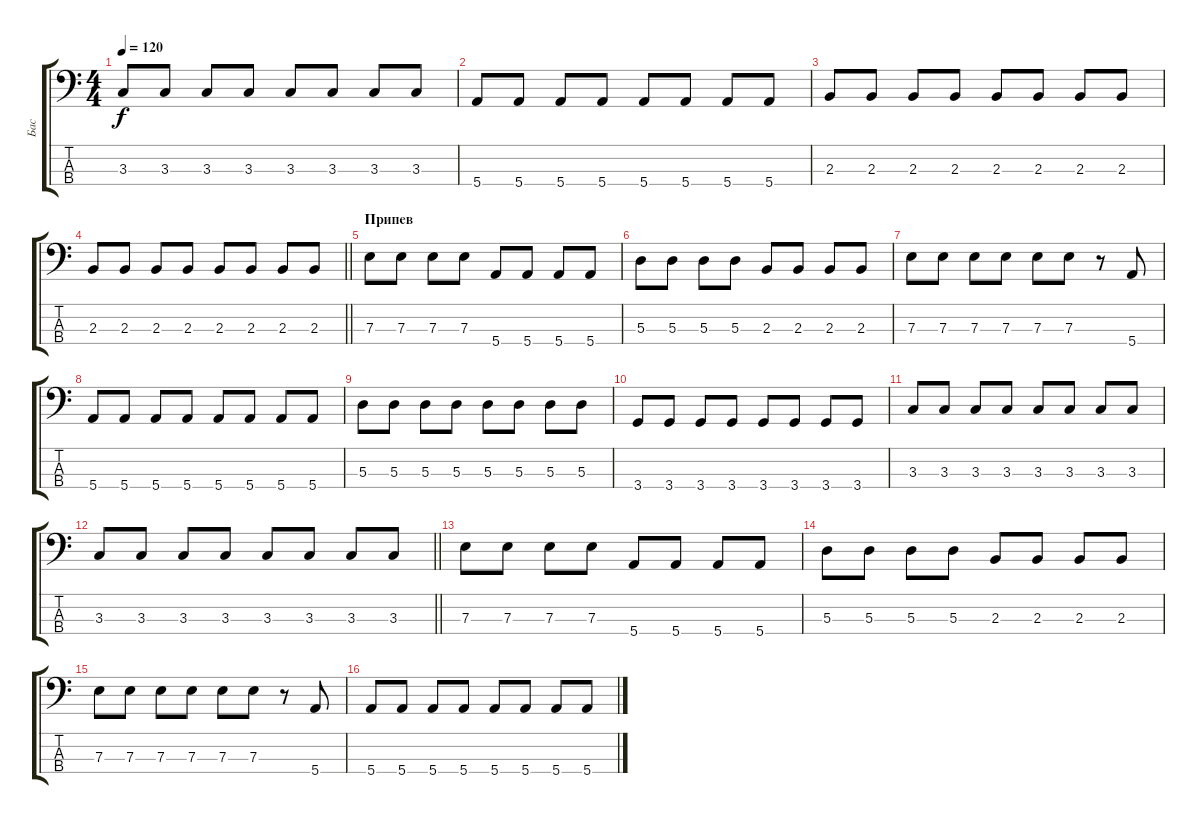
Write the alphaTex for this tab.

\track ("Бас" "Бас") {instrument electricbassfinger}
\staff {score tabs}
\tuning (G2 D2 A1 E1) {hide}
\ts (4 4)
\tempo 120
\clef f4
\ks c
3.3.8{dy f} 3.3.8 3.3.8 3.3.8 3.3.8 3.3.8 3.3.8 3.3.8 |
5.4.8 5.4.8 5.4.8 5.4.8 5.4.8 5.4.8 5.4.8 5.4.8 |
2.3.8 2.3.8 2.3.8 2.3.8 2.3.8 2.3.8 2.3.8 2.3.8 |
\barLineRight lightlight
2.3.8 2.3.8 2.3.8 2.3.8 2.3.8 2.3.8 2.3.8 2.3.8 |
\section ("" "Припев")
7.3.8 7.3.8 7.3.8 7.3.8 5.4.8 5.4.8 5.4.8 5.4.8 |
5.3.8 5.3.8 5.3.8 5.3.8 2.3.8 2.3.8 2.3.8 2.3.8 |
7.3.8 7.3.8 7.3.8 7.3.8 7.3.8 7.3.8 r.8 5.4.8 |
5.4.8 5.4.8 5.4.8 5.4.8 5.4.8 5.4.8 5.4.8 5.4.8 |
5.3.8 5.3.8 5.3.8 5.3.8 5.3.8 5.3.8 5.3.8 5.3.8 |
3.4.8 3.4.8 3.4.8 3.4.8 3.4.8 3.4.8 3.4.8 3.4.8 |
3.3.8 3.3.8 3.3.8 3.3.8 3.3.8 3.3.8 3.3.8 3.3.8 |
\barLineRight lightlight
3.3.8 3.3.8 3.3.8 3.3.8 3.3.8 3.3.8 3.3.8 3.3.8 |
\section ("" " ")
7.3.8 7.3.8 7.3.8 7.3.8 5.4.8 5.4.8 5.4.8 5.4.8 |
5.3.8 5.3.8 5.3.8 5.3.8 2.3.8 2.3.8 2.3.8 2.3.8 |
7.3.8 7.3.8 7.3.8 7.3.8 7.3.8 7.3.8 r.8 5.4.8 |
5.4.8 5.4.8 5.4.8 5.4.8 5.4.8 5.4.8 5.4.8 5.4.8
